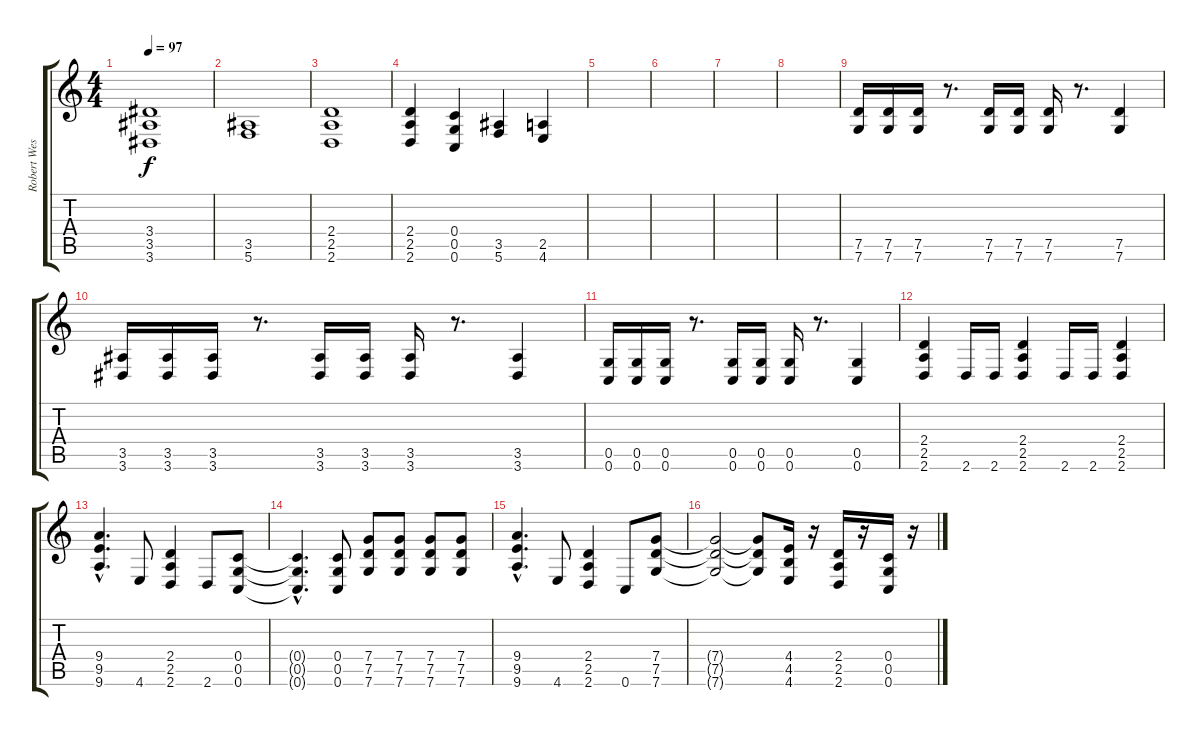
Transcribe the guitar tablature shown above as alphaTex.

\track ("Robert Westerholt (Guitar)" "Robert Wes") {instrument distortionguitar}
\staff {score tabs}
\tuning (D4 A3 F3 C3 G2 C2) {hide}
\ts (4 4)
\tempo 97
\clef g2
\ks c
(3.4 3.5 3.6).1{dy f} |
(3.5 5.6).1 |
(2.4 2.5 2.6).1 |
(2.4 2.5 2.6).4 (0.4 0.5 0.6).4 (3.5 5.6).4 (2.5 4.6).4 |
|
|
|
|
(7.5 7.6).16 (7.5 7.6).16 (7.5 7.6).16 r.8{d} (7.5 7.6).16 (7.5 7.6).16 (7.5 7.6).16 r.8{d} (7.5 7.6).4 |
(3.5 3.6).16 (3.5 3.6).16 (3.5 3.6).16 r.8{d} (3.5 3.6).16 (3.5 3.6).16 (3.5 3.6).16 r.8{d} (3.5 3.6).4 |
(0.5 0.6).16 (0.5 0.6).16 (0.5 0.6).16 r.8{d} (0.5 0.6).16 (0.5 0.6).16 (0.5 0.6).16 r.8{d} (0.5 0.6).4 |
(2.4 2.5 2.6).4 2.6.16 2.6.16 (2.4 2.5 2.6).4 2.6.16 2.6.16 (2.4 2.5 2.6).4 |
(9.4{hac} 9.5{hac} 9.6{hac}).4{d} 4.6.8 (2.4 2.5 2.6).4 2.6.8 (0.4 0.5 0.6).8 |
(0.4{hac t} 0.5{hac t} 0.6{hac t}).4{d} (0.4 0.5 0.6).8 (7.4 7.5 7.6).8 (7.4 7.5 7.6).8 (7.4 7.5 7.6).8 (7.4 7.5 7.6).8 |
(9.4{hac} 9.5{hac} 9.6{hac}).4{d} 4.6.8 (2.4 2.5 2.6).4 0.6.8 (7.4 7.5 7.6).8 |
(7.4{t} 7.5{t} 7.6{t}).2 (7.4{t} 7.5{t} 7.6{t}).8 (4.4 4.5 4.6).16 r.16 (2.4 2.5 2.6).16 r.16 (0.4 0.5 0.6).16 r.16
